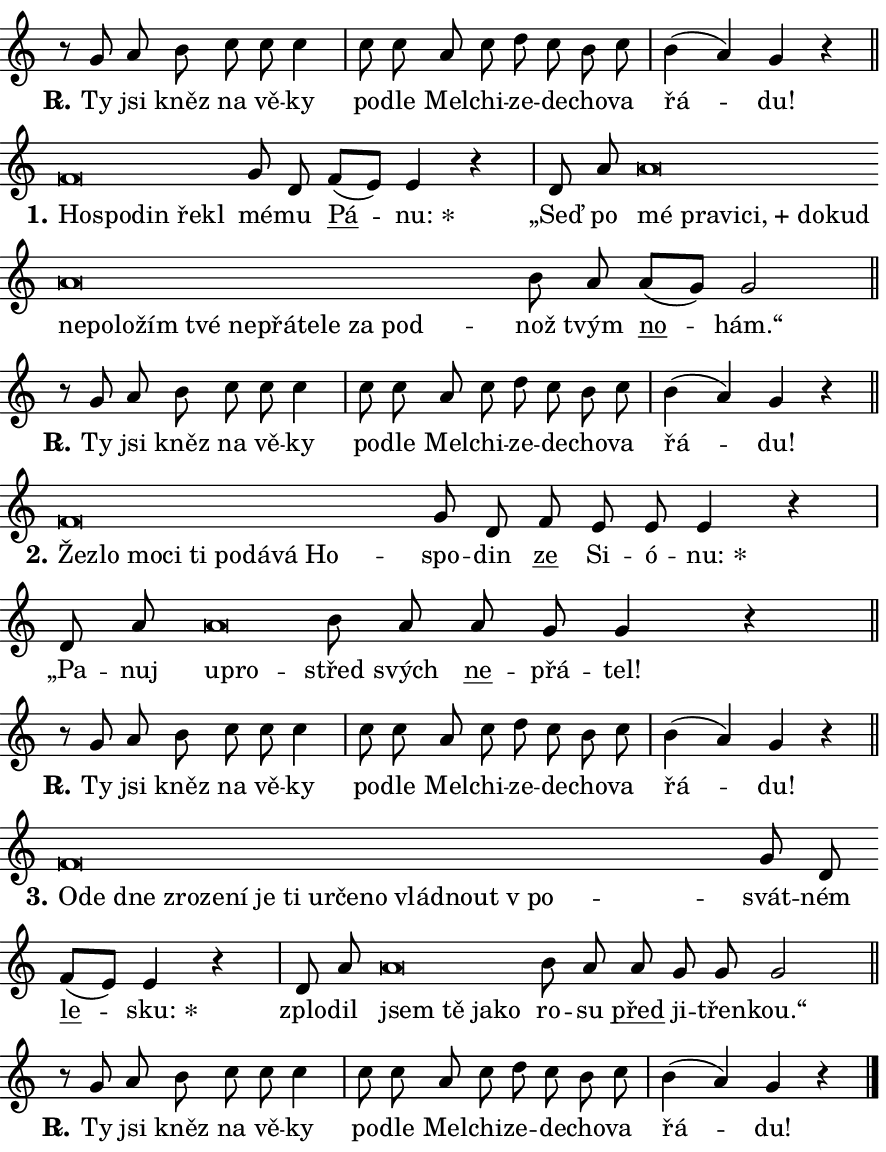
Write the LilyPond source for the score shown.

\version "2.24.0"
\header { tagline = "" }
\paper {
  indent = 0\cm
  top-margin = 0\cm
  right-margin = 0.13\cm % to fit lyric hyphens
  bottom-margin = 0\cm
  left-margin = 0\cm
  paper-width = 15\cm
  page-breaking = #ly:one-page-breaking
  system-system-spacing.basic-distance = #11
  score-system-spacing.basic-distance = #11
  ragged-last = ##f
}


%% Author: Thomas Morley
%% https://lists.gnu.org/archive/html/lilypond-user/2020-05/msg00002.html
#(define (line-position grob)
"Returns position of @var[grob} in current system:
   @code{'start}, if at first time-step
   @code{'end}, if at last time-step
   @code{'middle} otherwise
"
  (let* ((col (ly:item-get-column grob))
         (ln (ly:grob-object col 'left-neighbor))
         (rn (ly:grob-object col 'right-neighbor))
         (col-to-check-left (if (ly:grob? ln) ln col))
         (col-to-check-right (if (ly:grob? rn) rn col))
         (break-dir-left
           (and
             (ly:grob-property col-to-check-left 'non-musical #f)
             (ly:item-break-dir col-to-check-left)))
         (break-dir-right
           (and
             (ly:grob-property col-to-check-right 'non-musical #f)
             (ly:item-break-dir col-to-check-right))))
        (cond ((eqv? 1 break-dir-left) 'start)
              ((eqv? -1 break-dir-right) 'end)
              (else 'middle))))

#(define (tranparent-at-line-position vctor)
  (lambda (grob)
  "Relying on @code{line-position} select the relevant enry from @var{vctor}.
Used to determine transparency,"
    (case (line-position grob)
      ((end) (not (vector-ref vctor 0)))
      ((middle) (not (vector-ref vctor 1)))
      ((start) (not (vector-ref vctor 2))))))

noteHeadBreakVisibility =
#(define-music-function (break-visibility)(vector?)
"Makes @code{NoteHead}s transparent relying on @var{break-visibility}"
#{
  \override NoteHead.transparent =
    #(tranparent-at-line-position break-visibility)
#})

#(define delete-ledgers-for-transparent-note-heads
  (lambda (grob)
    "Reads whether a @code{NoteHead} is transparent.
If so this @code{NoteHead} is removed from @code{'note-heads} from
@var{grob}, which is supposed to be @code{LedgerLineSpanner}.
As a result ledgers are not printed for this @code{NoteHead}"
    (let* ((nhds-array (ly:grob-object grob 'note-heads))
           (nhds-list
             (if (ly:grob-array? nhds-array)
                 (ly:grob-array->list nhds-array)
                 '()))
           ;; Relies on the transparent-property being done before
           ;; Staff.LedgerLineSpanner.after-line-breaking is executed.
           ;; This is fragile ...
           (to-keep
             (remove
               (lambda (nhd)
                 (ly:grob-property nhd 'transparent #f))
               nhds-list)))
      ;; TODO find a better method to iterate over grob-arrays, similiar
      ;; to filter/remove etc for lists
      ;; For now rebuilt from scratch
      (set! (ly:grob-object grob 'note-heads)  '())
      (for-each
        (lambda (nhd)
          (ly:pointer-group-interface::add-grob grob 'note-heads nhd))
        to-keep))))

squashNotes = {
  \override NoteHead.X-extent = #'(-0.2 . 0.2)
  \override NoteHead.Y-extent = #'(-0.75 . 0)
  \override NoteHead.stencil =
    #(lambda (grob)
       (let ((pos (ly:grob-property grob 'staff-position)))
         (begin
           (if (< pos -7) (display "ERROR: Lower brevis then expected\n") (display ""))
           (if (<= pos -6) ly:text-interface::print ly:note-head::print))))
}
unSquashNotes = {
  \revert NoteHead.X-extent
  \revert NoteHead.Y-extent
  \revert NoteHead.stencil
}

hideNotes = \noteHeadBreakVisibility #begin-of-line-visible
unHideNotes = \noteHeadBreakVisibility #all-visible

% work-around for resetting accidentals
% https://lilypond.org/doc/v2.23/Documentation/notation/displaying-rhythms#unmetered-music
cadenzaMeasure = {
  \cadenzaOff
  \partial 1024 s1024
  \cadenzaOn
}

#(define-markup-command (accent layout props text) (markup?)
  "Underline accented syllable"
  (interpret-markup layout props
    #{\markup \override #'(offset . 4.3) \underline { #text }#}))

responsum = \markup \concat {
  "R" \hspace #-1.05 \path #0.1 #'((moveto 0 0.07) (lineto 0.9 0.8)) \hspace #0.05 "."
}

spaceSize = #0.6828661417322834 % exact space size for TeX Gyre Schola

\layout {
  \context {
    \Staff
    \remove "Time_signature_engraver"
    \override LedgerLineSpanner.after-line-breaking = #delete-ledgers-for-transparent-note-heads
  }
  \context {
    \Lyrics {
      \override LyricSpace.minimum-distance = \spaceSize
      \override LyricText.font-name = #"TeX Gyre Schola"
      \override LyricText.font-size = 1
      \override StanzaNumber.font-name = #"TeX Gyre Schola Bold"
      \override StanzaNumber.font-size = 1
    }
  }
  \context {
    \Score 
    \override NoteHead.text =
      #(lambda (grob) 
        (let ((pos (ly:grob-property grob 'staff-position)))
          #{\markup {
            \combine
              \halign #-0.55 \raise #(if (= pos -6) 0 0.5) \override #'(thickness . 2) \draw-line #'(3.2 . 0)
              \musicglyph "noteheads.sM1"
          }#}))
  }
}

% magnetic-lyrics.ily
%
%   written by
%     Jean Abou Samra <jean@abou-samra.fr>
%     Werner Lemberg <wl@gnu.org>
%
%   adapted by
%     Jiri Hon <jiri.hon@gmail.com>
%
% Version 2022-Apr-15

% https://www.mail-archive.com/lilypond-user@gnu.org/msg149350.html

#(define (Left_hyphen_pointer_engraver context)
   "Collect syllable-hyphen-syllable occurrences in lyrics and store
them in properties.  This engraver only looks to the left.  For
example, if the lyrics input is @code{foo -- bar}, it does the
following.

@itemize @bullet
@item
Set the @code{text} property of the @code{LyricHyphen} grob between
@q{foo} and @q{bar} to @code{foo}.

@item
Set the @code{left-hyphen} property of the @code{LyricText} grob with
text @q{foo} to the @code{LyricHyphen} grob between @q{foo} and
@q{bar}.
@end itemize

Use this auxiliary engraver in combination with the
@code{lyric-@/text::@/apply-@/magnetic-@/offset!} hook."
   (let ((hyphen #f)
         (text #f))
     (make-engraver
      (acknowledgers
       ((lyric-syllable-interface engraver grob source-engraver)
        (set! text grob)))
      (end-acknowledgers
       ((lyric-hyphen-interface engraver grob source-engraver)
        ;(when (not (grob::has-interface grob 'lyric-space-interface))
          (set! hyphen grob)));)
      ((stop-translation-timestep engraver)
       (when (and text hyphen)
         (ly:grob-set-object! text 'left-hyphen hyphen))
       (set! text #f)
       (set! hyphen #f)))))

#(define (lyric-text::apply-magnetic-offset! grob)
   "If the space between two syllables is less than the value in
property @code{LyricText@/.details@/.squash-threshold}, move the right
syllable to the left so that it gets concatenated with the left
syllable.

Use this function as a hook for
@code{LyricText@/.after-@/line-@/breaking} if the
@code{Left_@/hyphen_@/pointer_@/engraver} is active."
   (let ((hyphen (ly:grob-object grob 'left-hyphen #f)))
     (when hyphen
       (let ((left-text (ly:spanner-bound hyphen LEFT)))
         (when (grob::has-interface left-text 'lyric-syllable-interface)
           (let* ((common (ly:grob-common-refpoint grob left-text X))
                  (this-x-ext (ly:grob-extent grob common X))
                  (left-x-ext
                   (begin
                     ;; Trigger magnetism for left-text.
                     (ly:grob-property left-text 'after-line-breaking)
                     (ly:grob-extent left-text common X)))
                  ;; `delta` is the gap width between two syllables.
                  (delta (- (interval-start this-x-ext)
                            (interval-end left-x-ext)))
                  (details (ly:grob-property grob 'details))
                  (threshold (assoc-get 'squash-threshold details 0.2)))
             (when (< delta threshold)
               (let* (;; We have to manipulate the input text so that
                      ;; ligatures crossing syllable boundaries are not
                      ;; disabled.  For languages based on the Latin
                      ;; script this is essentially a beautification.
                      ;; However, for non-Western scripts it can be a
                      ;; necessity.
                      (lt (ly:grob-property left-text 'text))
                      (rt (ly:grob-property grob 'text))
                      (is-space (grob::has-interface hyphen 'lyric-space-interface))
                      (space (if is-space " " ""))
                      (extra-delta (if is-space spaceSize 0))
                      ;; Append new syllable.
                      (ltrt-space (if (and (string? lt) (string? rt))
                                (string-append lt space rt)
                                (make-concat-markup (list lt space rt))))
                      ;; Right-align `ltrt` to the right side.
                      (ltrt-space-markup (grob-interpret-markup
                               grob
                               (make-translate-markup
                                (cons (interval-length this-x-ext) 0)
                                (make-right-align-markup ltrt-space)))))
                 (begin
                   ;; Don't print `left-text`.
                   (ly:grob-set-property! left-text 'stencil #f)
                   ;; Set text and stencil (which holds all collected
                   ;; syllables so far) and shift it to the left.
                   (ly:grob-set-property! grob 'text ltrt-space)
                   (ly:grob-set-property! grob 'stencil ltrt-space-markup)
                   (ly:grob-translate-axis! grob (- (- delta extra-delta)) X))))))))))


#(define (lyric-hyphen::displace-bounds-first grob)
   ;; Make very sure this callback isn't triggered too early.
   (let ((left (ly:spanner-bound grob LEFT))
         (right (ly:spanner-bound grob RIGHT)))
     (ly:grob-property left 'after-line-breaking)
     (ly:grob-property right 'after-line-breaking)
     (ly:lyric-hyphen::print grob)))

squashThreshold = #0.4

\layout {
  \context {
    \Lyrics
    \consists #Left_hyphen_pointer_engraver
    \override LyricText.after-line-breaking =
      #lyric-text::apply-magnetic-offset!
    \override LyricHyphen.stencil = #lyric-hyphen::displace-bounds-first
    \override LyricText.details.squash-threshold = \squashThreshold
    \override LyricHyphen.minimum-distance = 0
    \override LyricHyphen.minimum-length = \squashThreshold
  }
}

squashText = \override LyricText.details.squash-threshold = 9999
unSquashText = \override LyricText.details.squash-threshold = \squashThreshold

leftText = \override LyricText.self-alignment-X = #LEFT
unLeftText = \revert LyricText.self-alignment-X

starOffset = #(lambda (grob) 
                (let ((x_offset (ly:self-alignment-interface::aligned-on-x-parent grob)))
                  (if (= x_offset 0) 0 (+ x_offset 1.2))))

star = #(define-music-function (syllable)(string?)
"Append star separator at the end of a syllable"
#{
  \once \override LyricText.X-offset = #starOffset
  \lyricmode { \markup {
    #syllable
    \override #'((font-name . "TeX Gyre Schola Bold")) \hspace #0.2 \lower #0.65 \larger "*"
  } }
#})

starAccent = #(define-music-function (syllable)(string?)
"Append star separator at the end of a syllable and make accent"
#{
  \once \override LyricText.X-offset = #starOffset
  \lyricmode { \markup {
    \accent #syllable
    \override #'((font-name . "TeX Gyre Schola Bold")) \hspace #0.2 \lower #0.65 \larger "*"
  } }
#})

breath = #(define-music-function (syllable)(string?)
"Append breathing indicator at the end of a syllable"
#{
  \lyricmode { \markup { #syllable "+" } }
#})

optionalBreath = #(define-music-function (syllable)(string?)
"Append optional breathing indicator at the end of a syllable"
#{
  \lyricmode { \markup { #syllable "(+)" } }
#})


\score {
    <<
        \new Voice = "melody" { \cadenzaOn \key c \major \relative { r8 g' a b c c c4 \cadenzaMeasure \bar "|" c8 c a c \bar "" d c b c \cadenzaMeasure \bar "|" b4( a) g r \cadenzaMeasure \bar "||" \break } }
        \new Lyrics \lyricsto "melody" { \lyricmode { \set stanza = \responsum
Ty jsi kněz na vě -- ky po -- dle Mel -- chi -- ze -- de -- cho -- va řá -- du! } }
    >>
    \layout {}
}

\score {
    <<
        \new Voice = "melody" { \cadenzaOn \key c \major \relative { \squashNotes f'\breve*1/16 \hideNotes \breve*1/16 \bar "" \breve*1/16 \bar "" \breve*1/16 \breve*1/16 \bar "" \unHideNotes \unSquashNotes g8 d \bar "" f[( e)] e4 r \cadenzaMeasure \bar "|" d8 a' \bar "" \squashNotes a\breve*1/16 \hideNotes \breve*1/16 \bar "" \breve*1/16 \bar "" \breve*1/16 \bar "" \breve*1/16 \bar "" \breve*1/16 \bar "" \breve*1/16 \bar "" \breve*1/16 \bar "" \breve*1/16 \bar "" \breve*1/16 \bar "" \breve*1/16 \bar "" \breve*1/16 \bar "" \breve*1/16 \bar "" \breve*1/16 \bar "" \breve*1/16 \bar "" \breve*1/16 \breve*1/16 \bar "" \unHideNotes \unSquashNotes b8 a \bar "" a[( g)] g2 \cadenzaMeasure \bar "||" \break } }
        \new Lyrics \lyricsto "melody" { \lyricmode { \set stanza = "1."
\leftText Ho -- \squashText spo -- din ře -- kl \unLeftText \unSquashText mé -- mu \markup \accent Pá -- \star nu: „Seď po \leftText mé \squashText pra -- vi -- \breath "ci," do -- kud ne -- po -- lo -- žím tvé ne -- přá -- te -- le za pod -- \unLeftText \unSquashText nož tvým \markup \accent no -- hám.“ } }
    >>
    \layout {}
}

\score {
    <<
        \new Voice = "melody" { \cadenzaOn \key c \major \relative { r8 g' a b c c c4 \cadenzaMeasure \bar "|" c8 c a c \bar "" d c b c \cadenzaMeasure \bar "|" b4( a) g r \cadenzaMeasure \bar "||" \break } }
        \new Lyrics \lyricsto "melody" { \lyricmode { \set stanza = \responsum
Ty jsi kněz na vě -- ky po -- dle Mel -- chi -- ze -- de -- cho -- va řá -- du! } }
    >>
    \layout {}
}

\score {
    <<
        \new Voice = "melody" { \cadenzaOn \key c \major \relative { \squashNotes f'\breve*1/16 \hideNotes \breve*1/16 \bar "" \breve*1/16 \bar "" \breve*1/16 \bar "" \breve*1/16 \bar "" \breve*1/16 \bar "" \breve*1/16 \bar "" \breve*1/16 \breve*1/16 \bar "" \unHideNotes \unSquashNotes g8 d \bar "" f e e e4 r \cadenzaMeasure \bar "|" d8 a' \bar "" \squashNotes a\breve*1/16 \hideNotes \breve*1/16 \bar "" \unHideNotes \unSquashNotes b8 a \bar "" a g g4 r \cadenzaMeasure \bar "||" \break } }
        \new Lyrics \lyricsto "melody" { \lyricmode { \set stanza = "2."
\leftText Žez -- \squashText lo mo -- ci ti po -- dá -- vá Ho -- \unLeftText \unSquashText spo -- din \markup \accent ze Si -- ó -- \star nu: „Pa -- nuj \leftText u -- \squashText pro -- \unLeftText \unSquashText střed svých \markup \accent ne -- přá -- tel! } }
    >>
    \layout {}
}

\score {
    <<
        \new Voice = "melody" { \cadenzaOn \key c \major \relative { r8 g' a b c c c4 \cadenzaMeasure \bar "|" c8 c a c \bar "" d c b c \cadenzaMeasure \bar "|" b4( a) g r \cadenzaMeasure \bar "||" \break } }
        \new Lyrics \lyricsto "melody" { \lyricmode { \set stanza = \responsum
Ty jsi kněz na vě -- ky po -- dle Mel -- chi -- ze -- de -- cho -- va řá -- du! } }
    >>
    \layout {}
}

\score {
    <<
        \new Voice = "melody" { \cadenzaOn \key c \major \relative { \squashNotes f'\breve*1/16 \hideNotes \breve*1/16 \bar "" \breve*1/16 \bar "" \breve*1/16 \bar "" \breve*1/16 \bar "" \breve*1/16 \bar "" \breve*1/16 \bar "" \breve*1/16 \bar "" \breve*1/16 \bar "" \breve*1/16 \bar "" \breve*1/16 \bar "" \breve*1/16 \bar "" \breve*1/16 \breve*1/16 \bar "" \unHideNotes \unSquashNotes g8 d \bar "" f[( e)] e4 r \cadenzaMeasure \bar "|" d8 a' \bar "" \squashNotes a\breve*1/16 \hideNotes \breve*1/16 \bar "" \breve*1/16 \breve*1/16 \bar "" \unHideNotes \unSquashNotes b8 a \bar "" a g g g2 \cadenzaMeasure \bar "||" \break } }
        \new Lyrics \lyricsto "melody" { \lyricmode { \set stanza = "3."
\leftText O -- \squashText de dne zro -- ze -- ní je ti ur -- če -- no vlád -- nout "v po" -- \unLeftText \unSquashText svát -- ném \markup \accent le -- \star sku: zplo -- dil \leftText jsem \squashText tě ja -- ko \unLeftText \unSquashText ro -- su \markup \accent před ji -- třen -- kou.“ } }
    >>
    \layout {}
}

\score {
    <<
        \new Voice = "melody" { \cadenzaOn \key c \major \relative { r8 g' a b c c c4 \cadenzaMeasure \bar "|" c8 c a c \bar "" d c b c \cadenzaMeasure \bar "|" b4( a) g r \cadenzaMeasure \bar "||" \break } \bar "|." }
        \new Lyrics \lyricsto "melody" { \lyricmode { \set stanza = \responsum
Ty jsi kněz na vě -- ky po -- dle Mel -- chi -- ze -- de -- cho -- va řá -- du! } }
    >>
    \layout {}
}
